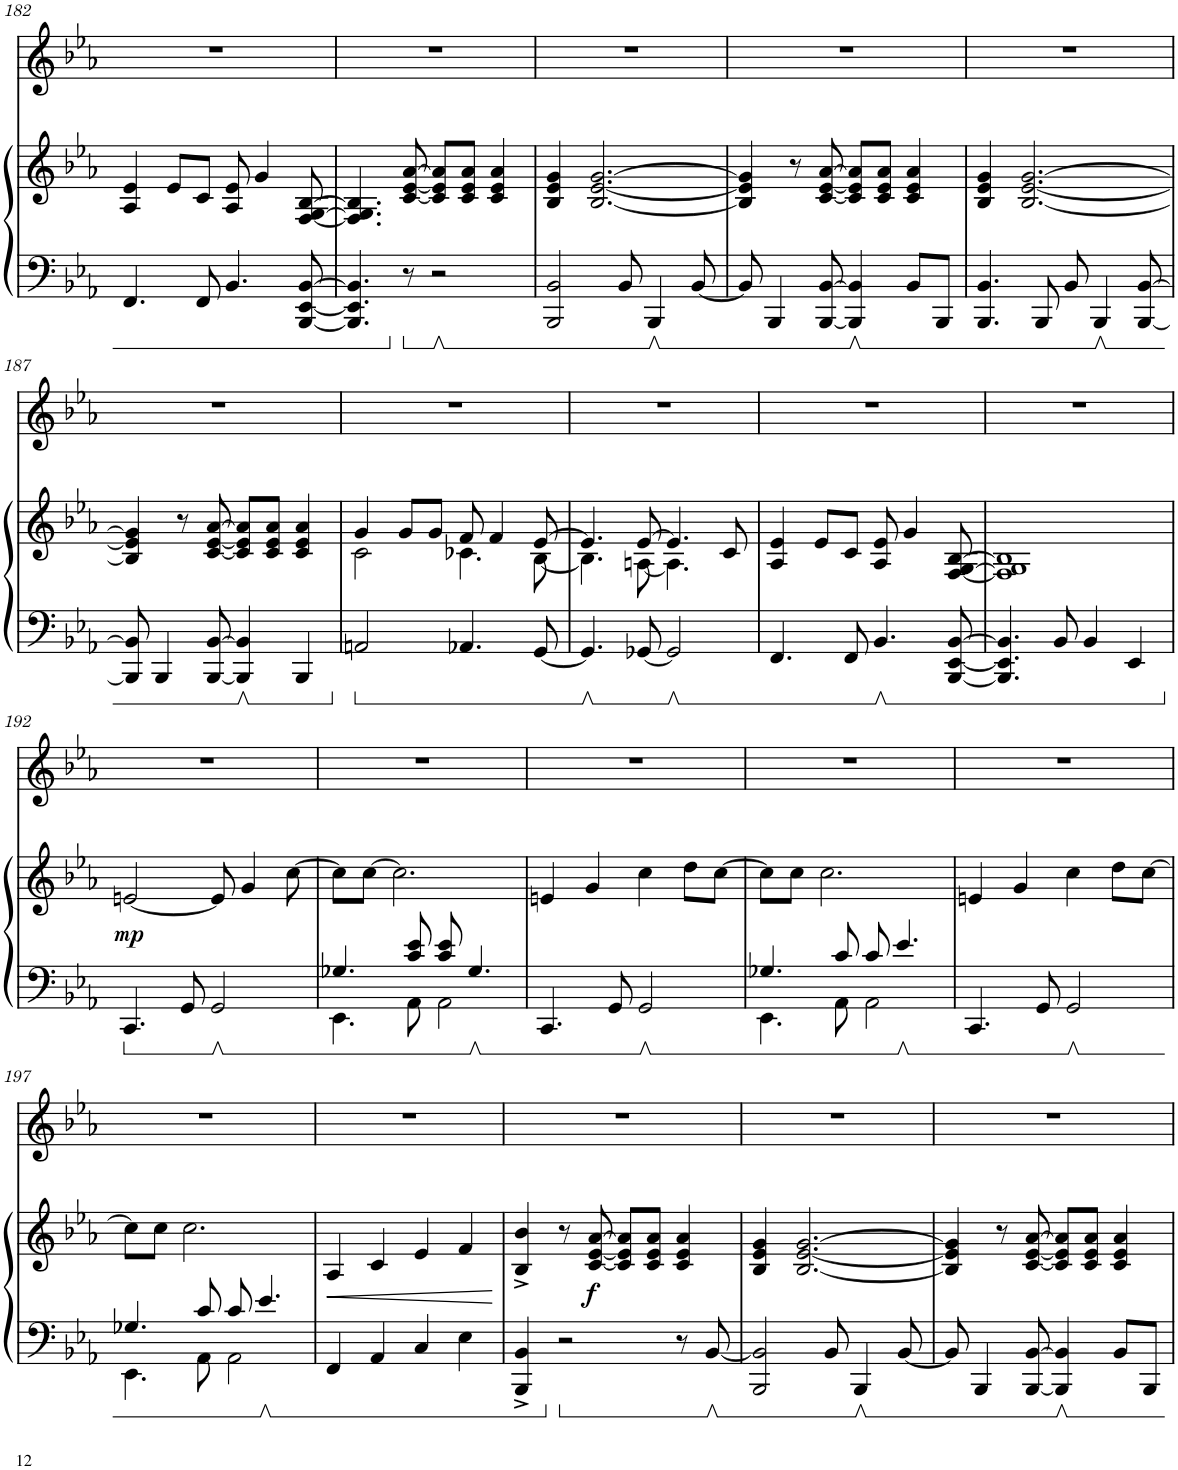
**kern	**kern	**dynam	**kern
*part2	*part2	*part2	*part1
*staff3	*staff2	*staff2/3	*staff1
*I"Piano	*	*	*I"Voice
*I'Pno	*	*	*
!!LO:PB:g=z
*clefF4	*clefG2	*	*clefG2
*k[b-e-a-]	*k[b-e-a-]	*	*k[b-e-a-]
*M4/4	*M4/4	*	*M4/4
=182	=182	=182	=182
4.FF/	4A-/ 4e-/	.	1r
.	8e-/L	.	.
8FF/	8c/J	.	.
4.BB-/	8A-/ 8e-/	.	.
.	4g/	.	.
[8BBB-/ [8EE-/ [8BB-/	[8F/ [8G/ [8B-/	.	.
=183	=183	=183	=183
4.BBB-/] 4.EE-/] 4.BB-/]	4.F/] 4.G/] 4.B-/]	.	1r
8r	[8c/ [8e-/ [8a-/	.	.
2r	8c/] 8e-/] 8a-/]L	.	.
.	8c/ 8e-/ 8a-/J	.	.
.	4c/ 4e-/ 4a-/	.	.
=184	=184	=184	=184
2BBB-/ 2BB-/	4B-/ 4e-/ 4g/	.	1r
.	[2.B-/ [2.e-/ [2.g/	.	.
8BB-/	.	.	.
4BBB-/	.	.	.
[8BB-/	.	.	.
=185	=185	=185	=185
8BB-/]	4B-/] 4e-/] 4g/]	.	1r
4BBB-/	.	.	.
.	8r	.	.
[8BBB-/ [8BB-/	[8c/ [8e-/ [8a-/	.	.
4BBB-/] 4BB-/]	8c/] 8e-/] 8a-/]L	.	.
.	8c/ 8e-/ 8a-/J	.	.
8BB-/L	4c/ 4e-/ 4a-/	.	.
8BBB-/J	.	.	.
=186	=186	=186	=186
4.BBB-/ 4.BB-/	4B-/ 4e-/ 4g/	.	1r
.	[2.B-/ [2.e-/ [2.g/	.	.
8BBB-/	.	.	.
8BB-/	.	.	.
4BBB-/	.	.	.
[8BBB-/ [8BB-/	.	.	.
!!LO:LB:g=z
=187	=187	=187	=187
8BBB-/] 8BB-/]	4B-/] 4e-/] 4g/]	.	1r
4BBB-/	.	.	.
.	8r	.	.
[8BBB-/ [8BB-/	[8c/ [8e-/ [8a-/	.	.
4BBB-/] 4BB-/]	8c/] 8e-/] 8a-/]L	.	.
.	8c/ 8e-/ 8a-/J	.	.
4BBB-/	4c/ 4e-/ 4a-/	.	.
=188	=188	=188	=188
*	*^	*	*
2AAn/	4g/	2c\	.	1r
.	8g/L	.	.	.
.	8g/J	.	.	.
4.AA-X/	8f/	4.c-X\	.	.
.	4f/	.	.	.
[8GG/	[8e-/	[8B-\	.	.
=189	=189	=189	=189	=189
4.GG/]	4.e-/]	4.B-\]	.	1r
[8GG-X/	[8e-/	[8An\	.	.
2GG-/]	4.e-/]	4.A\]	.	.
.	8c/	8ryy	.	.
*	*v	*v	*	*
=190	=190	=190	=190
4.FF/	4A-/ 4e-/	.	1r
.	8e-/L	.	.
8FF/	8c/J	.	.
4.BB-/	8A-/ 8e-/	.	.
.	4g/	.	.
[8BBB-/ [8EE-/ [8BB-/	[8F/ [8G/ [8B-/	.	.
=191	=191	=191	=191
4.BBB-/] 4.EE-/] 4.BB-/]	1F] 1G] 1B-]	.	1r
8BB-/	.	.	.
4BB-/	.	.	.
4EE-/	.	.	.
!!LO:LB:g=z
=192	=192	=192	=192
!	!	!LO:DY:b	!
4.CC/	[2en/	mp	1r
8GG/	.	.	.
2GG/	8e/]	.	.
.	4g/	.	.
.	[8cc\	.	.
=193	=193	=193	=193
*^	*	*	*
4.G-X/	4.EE-\	8cc\L]	.	1r
.	.	[8cc\J	.	.
.	.	2.cc\]	.	.
8c/ 8e-/	8AA-\	.	.	.
8c/ 8e-/	2AA-\	.	.	.
4.G-/	.	.	.	.
*v	*v	*	*	*
=194	=194	=194	=194
4.CC/	4en/	.	1r
.	4g/	.	.
8GG/	.	.	.
2GG/	4cc\	.	.
.	8dd\L	.	.
.	[8cc\J	.	.
=195	=195	=195	=195
*^	*	*	*
4.G-X/	4.EE-\	8cc\L]	.	1r
.	.	8cc\J	.	.
.	.	2.cc\	.	.
8c/	8AA-\	.	.	.
8c/	2AA-\	.	.	.
4.e-/	.	.	.	.
*v	*v	*	*	*
=196	=196	=196	=196
4.CC/	4en/	.	1r
.	4g/	.	.
8GG/	.	.	.
2GG/	4cc\	.	.
.	8dd\L	.	.
.	[8cc\J	.	.
!!LO:LB:g=z
=197	=197	=197	=197
*^	*	*	*
4.G-X/	4.EE-\	8cc\L]	.	1r
.	.	8cc\J	.	.
.	.	2.cc\	.	.
8c/	8AA-\	.	.	.
8c/	2AA-\	.	.	.
4.e-/	.	.	.	.
*v	*v	*	*	*
=198	=198	=198	=198
!	!	!LO:HP:b	!
4FF/	4A-/	<	1r
4AA-/	4c/	.	.
4C/	4e-/	.	.
4E-\	4f/	.	.
.	.	[	.
=199	=199	=199	=199
4BBB-/^ 4BB-/^	4B-/^ 4b-/^	.	1r
2r	8r	.	.
!	!	!LO:DY:b	!
.	[8c/ [8e-/ [8a-/	f	.
.	8c/] 8e-/] 8a-/]L	.	.
.	8c/ 8e-/ 8a-/J	.	.
8r	4c/ 4e-/ 4a-/	.	.
[8BB-/	.	.	.
=200	=200	=200	=200
2BBB-/ 2BB-/]	4B-/ 4e-/ 4g/	.	1r
.	[2.B-/ [2.e-/ [2.g/	.	.
8BB-/	.	.	.
4BBB-/	.	.	.
[8BB-/	.	.	.
=201	=201	=201	=201
8BB-/]	4B-/] 4e-/] 4g/]	.	1r
4BBB-/	.	.	.
.	8r	.	.
[8BBB-/ [8BB-/	[8c/ [8e-/ [8a-/	.	.
4BBB-/] 4BB-/]	8c/] 8e-/] 8a-/]L	.	.
.	8c/ 8e-/ 8a-/J	.	.
8BB-/L	4c/ 4e-/ 4a-/	.	.
8BBB-/J	.	.	.
=	=	=	=
*-	*-	*-	*-
